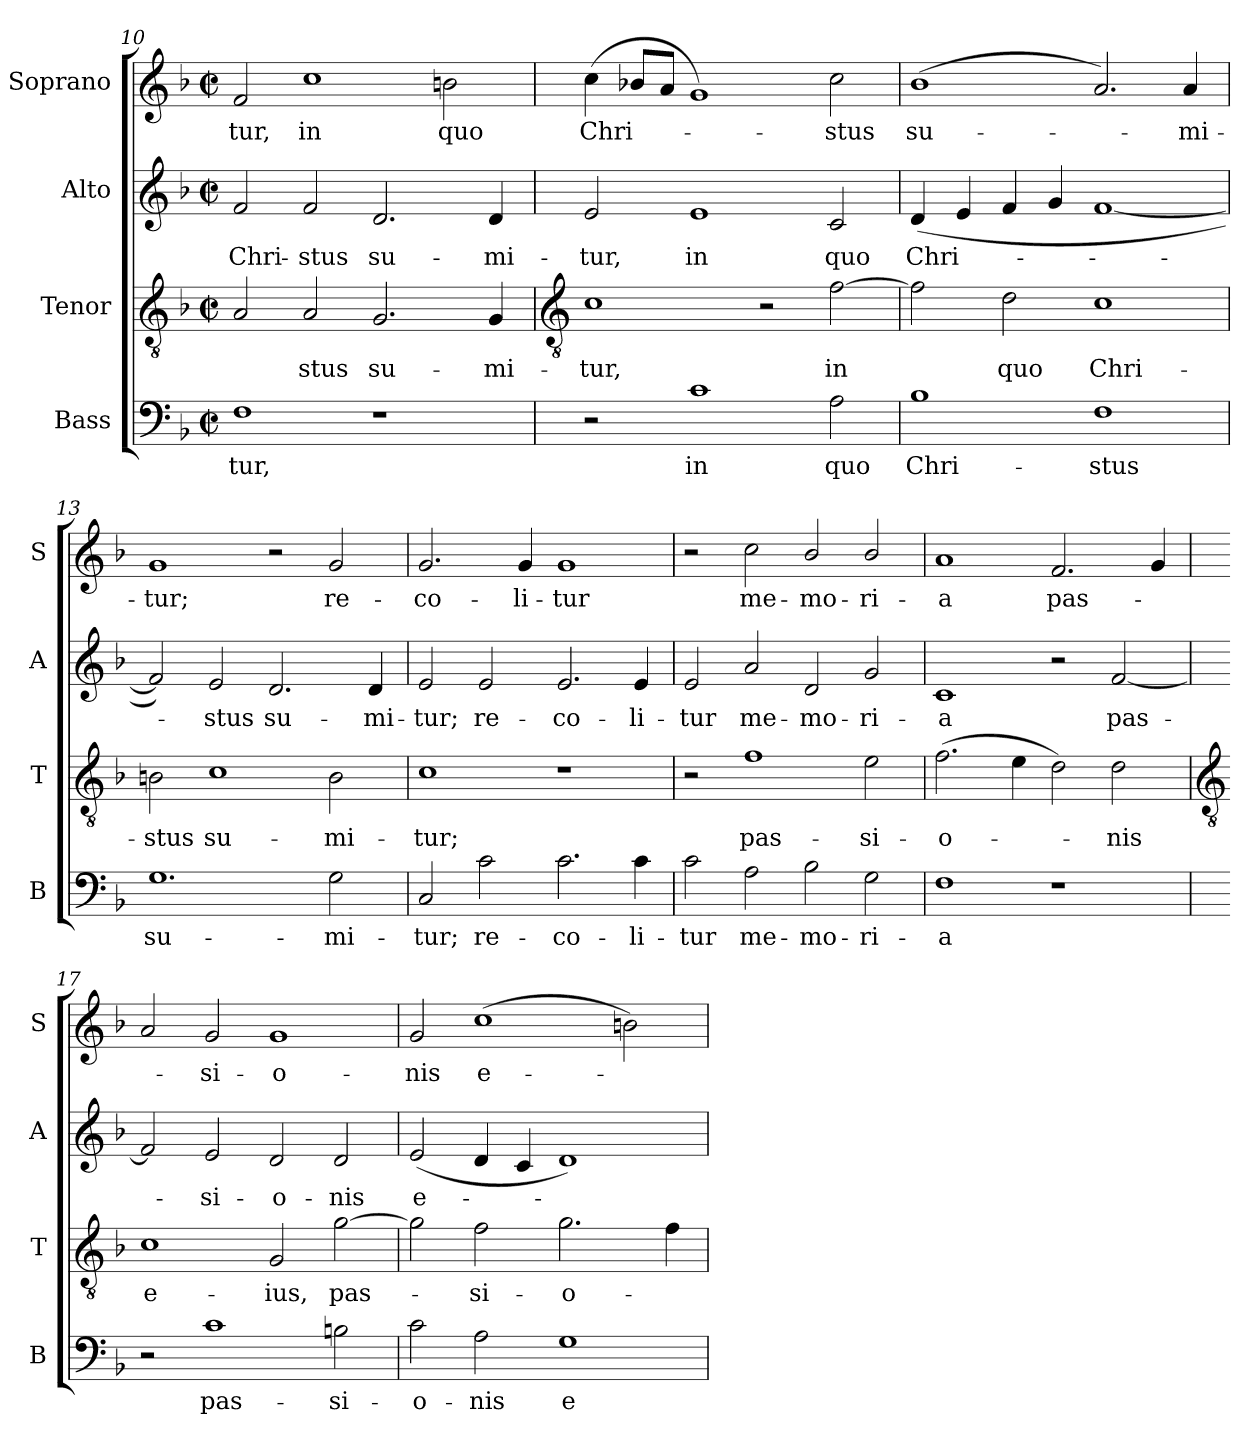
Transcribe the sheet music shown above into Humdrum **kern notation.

**kern	**text	**kern	**text	**kern	**text	**kern	**text
*part4	*part4	*part3	*part3	*part2	*part2	*part1	*part1
*staff4	*staff4	*staff3	*staff3	*staff2	*staff2	*staff1	*staff1
*I"Bass	*	*I"Tenor	*	*I"Alto	*	*I"Soprano	*
*I'B	*	*I'T	*	*I'A	*	*I'S	*
*clefF4	*	*clefGv2	*	*clefG2	*	*clefG2	*
*k[b-]	*	*k[b-]	*	*k[b-]	*	*k[b-]	*
*F:	*	*F:	*	*F:	*	*F:	*
*M4/2	*	*M4/2	*	*M4/2	*	*M4/2	*
*met(c|)	*	*met(c|)	*	*met(c|)	*	*met(c|)	*
=10	=10	=10	=10	=10	=10	=10	=10
!	!LO:LY:b	!	!	!	!LO:LY:b	!	!LO:LY:b
1F	-tur,	2A	.	2f	Chri-	2f	-tur,
!	!	!	!LO:LY:b	!	!LO:LY:b	!	!LO:LY:b
.	.	2A	stus	2f	-stus	1cc	in
!	!	!	!LO:LY:b	!	!LO:LY:b	!	!
1r	.	2.G	su-	2.d	su-	.	.
!	!	!	!	!	!	!	!LO:LY:b
.	.	.	.	.	.	2bn	quo
!	!	!	!LO:LY:b	!	!LO:LY:b	!	!
.	.	4G	-mi-	4d	-mi-	.	.
!!LO:LB:g=z
=11	=11	=11	=11	=11	=11	=11	=11
*	*	*clefGv2	*	*	*	*	*
!	!	!	!LO:LY:b	!	!LO:LY:b	!	!LO:LY:b
2r	.	1c	-tur,	2e	-tur,	(<4cc	Chri-
.	.	.	.	.	.	8b-XL	.
.	.	.	.	.	.	8aJ	.
!	!LO:LY:b	!	!	!	!LO:LY:b	!	!
1c	in	.	.	1e	in	1g)	.
.	.	2r	.	.	.	.	.
!	!LO:LY:b	!	!LO:LY:b	!	!LO:LY:b	!	!LO:LY:b
2A	quo	[2f	in	2c	quo	2cc	stus
=12	=12	=12	=12	=12	=12	=12	=12
!	!LO:LY:b	!	!	!	!LO:LY:b	!	!LO:LY:b
1B-	Chri-	2f]	.	(<4d	Chri-	(<1b-	su-
.	.	.	.	4e	.	.	.
!	!	!	!LO:LY:b	!	!	!	!
.	.	2d	quo	4f	.	.	.
.	.	.	.	4g	.	.	.
!	!LO:LY:b	!	!LO:LY:b	!	!	!	!
1F	-stus	1c	Chri-	[1f	.	2.a)	.
!	!	!	!	!	!	!	!LO:LY:b
.	.	.	.	.	.	4a	mi-
=13	=13	=13	=13	=13	=13	=13	=13
!	!LO:LY:b	!	!LO:LY:b	!	!	!	!LO:LY:b
1.G	su-	2Bn	-stus	2f])	.	1g	-tur;
!	!	!	!LO:LY:b	!	!LO:LY:b	!	!
.	.	1c	su-	2e	stus	.	.
!	!	!	!	!	!LO:LY:b	!	!
.	.	.	.	2.d	su-	2r	.
!	!LO:LY:b	!	!LO:LY:b	!	!	!	!LO:LY:b
2G	-mi-	2B	-mi-	.	.	2g	re-
!	!	!	!	!	!LO:LY:b	!	!
.	.	.	.	4d	-mi-	.	.
=14	=14	=14	=14	=14	=14	=14	=14
!	!LO:LY:b	!	!LO:LY:b	!	!LO:LY:b	!	!LO:LY:b
2C	-tur;	1c	-tur;	2e	-tur;	2.g	-co-
!	!LO:LY:b	!	!	!	!LO:LY:b	!	!
2c	re-	.	.	2e	re-	.	.
!	!	!	!	!	!	!	!LO:LY:b
.	.	.	.	.	.	4g	-li-
!	!LO:LY:b	!	!	!	!LO:LY:b	!	!LO:LY:b
2.c	-co-	1r	.	2.e	-co-	1g	-tur
!	!LO:LY:b	!	!	!	!LO:LY:b	!	!
4c	-li-	.	.	4e	-li-	.	.
=15	=15	=15	=15	=15	=15	=15	=15
!	!LO:LY:b	!	!	!	!LO:LY:b	!	!
2c	-tur	2r	.	2e	-tur	2r	.
!	!LO:LY:b	!	!LO:LY:b	!	!LO:LY:b	!	!LO:LY:b
2A	me-	1f	pas-	2a	me-	2cc	me-
!	!LO:LY:b	!	!	!	!LO:LY:b	!	!LO:LY:b
2B-	-mo-	.	.	2d	-mo-	2b-/	-mo-
!	!LO:LY:b	!	!LO:LY:b	!	!LO:LY:b	!	!LO:LY:b
2G	-ri-	2e	-si-	2g	-ri-	2b-/	-ri-
=16	=16	=16	=16	=16	=16	=16	=16
!	!LO:LY:b	!	!LO:LY:b	!	!LO:LY:b	!	!LO:LY:b
1F	-a	(>2.f	-o-	1c	-a	1a	-a
.	.	4e	.	.	.	.	.
!	!	!	!	!	!	!	!LO:LY:b
1r	.	2d)	.	2r	.	2.f	pas-
!	!	!	!LO:LY:b	!	!LO:LY:b	!	!
.	.	2d	nis	[2f	pas-	.	.
.	.	.	.	.	.	4g	.
!!LO:LB:g=z
=17	=17	=17	=17	=17	=17	=17	=17
*	*	*clefGv2	*	*	*	*	*
!	!	!	!LO:LY:b	!	!	!	!
2r	.	1c	e-	2f]	.	2a	.
!	!LO:LY:b	!	!	!	!LO:LY:b	!	!LO:LY:b
1c	pas-	.	.	2e	si-	2g	si-
!	!	!	!LO:LY:b	!	!LO:LY:b	!	!LO:LY:b
.	.	2G	-ius,	2d	-o-	1g	-o-
!	!LO:LY:b	!	!LO:LY:b	!	!LO:LY:b	!	!
2Bn	-si-	[2g	pas-	2d	-nis	.	.
=18	=18	=18	=18	=18	=18	=18	=18
!	!LO:LY:b	!	!	!	!LO:LY:b	!	!LO:LY:b
2c	-o-	2g]	.	(<2e	e-	2g	-nis
!	!LO:LY:b	!	!LO:LY:b	!	!	!	!LO:LY:b
2A	-nis	2f	si-	4d	.	(>1cc	e-
.	.	.	.	4c	.	.	.
!	!LO:LY:b	!	!LO:LY:b	!	!	!	!
1G	e-	2.g	-o-	1d)	.	.	.
.	.	.	.	.	.	2bn)	.
.	.	4f	.	.	.	.	.
=	=	=	=	=	=	=	=
*-	*-	*-	*-	*-	*-	*-	*-
